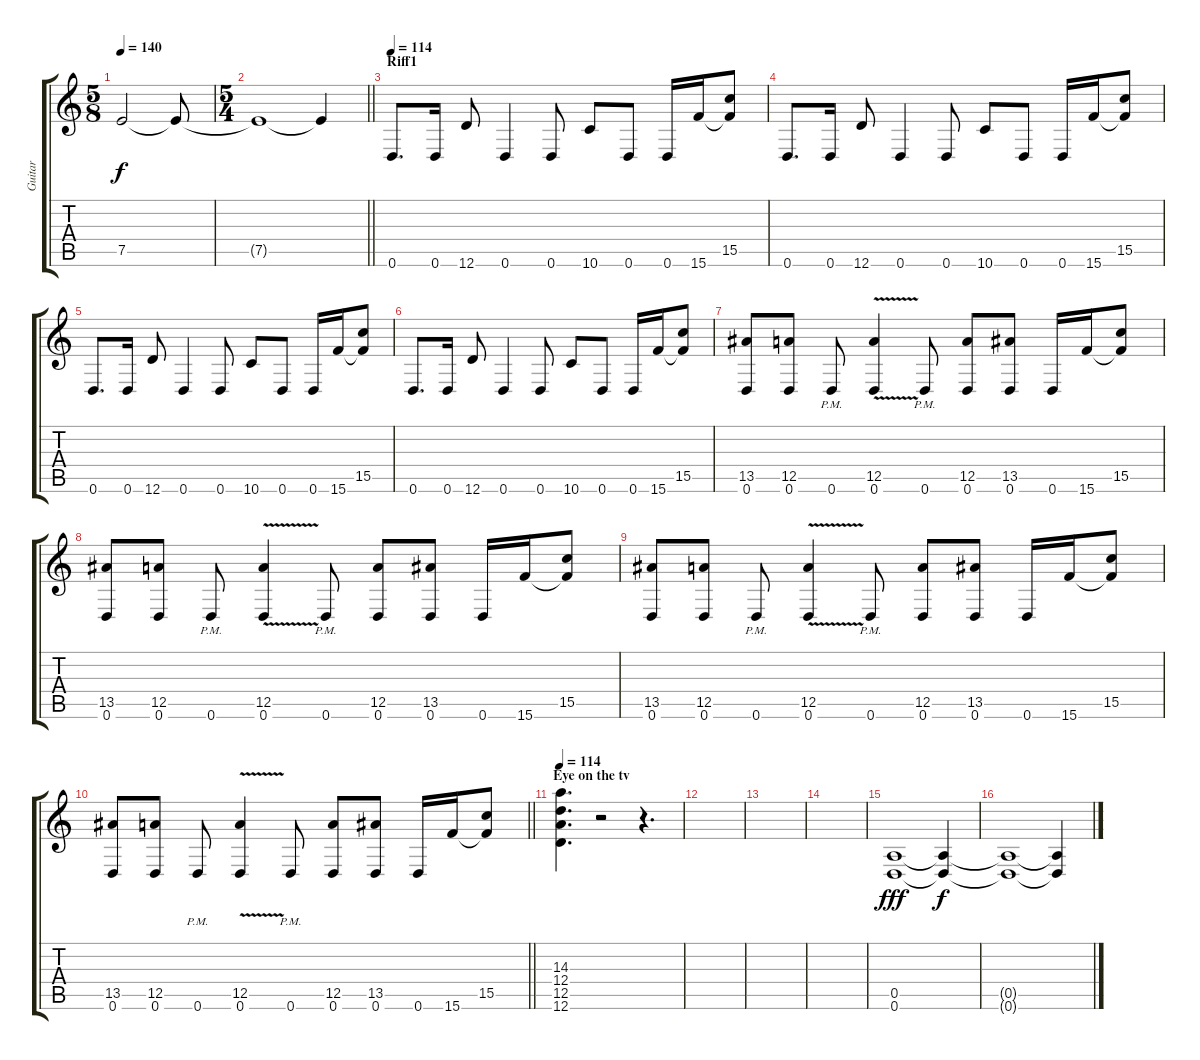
\track ("Guitar" "Guitar") {instrument distortionguitar}
\staff {score tabs}
\tuning (E4 B3 G3 D3 A2 D2) {hide}
\ts (5 8)
\tempo 140
\clef g2
\ks c
7.5{t}.2{dy f} 7.5{t}.8 |
\ts (5 4)
\barLineRight lightlight
7.5{t}.1 7.5{t}.4 |
\section ("" "Riff1")
\tempo 114
0.6.8{d volume 16} 0.6.16 12.6.8 0.6.4 0.6.8 10.6.8 0.6.8 0.6.16 15.6.16 (15.5 15.6{t}).8 |
0.6.8{d} 0.6.16 12.6.8 0.6.4 0.6.8 10.6.8 0.6.8 0.6.16 15.6.16 (15.5 15.6{t}).8 |
0.6.8{d} 0.6.16 12.6.8 0.6.4 0.6.8 10.6.8 0.6.8 0.6.16 15.6.16 (15.5 15.6{t}).8 |
0.6.8{d} 0.6.16 12.6.8 0.6.4 0.6.8 10.6.8 0.6.8 0.6.16 15.6.16 (15.5 15.6{t}).8 |
(13.5 0.6).8 (12.5 0.6).8 0.6{pm}.8 (12.5{v} 0.6).4 0.6{pm}.8 (12.5 0.6).8 (13.5 0.6).8 0.6.16 15.6.16 (15.5 15.6{t}).8 |
(13.5 0.6).8 (12.5 0.6).8 0.6{pm}.8 (12.5{v} 0.6).4 0.6{pm}.8 (12.5 0.6).8 (13.5 0.6).8 0.6.16 15.6.16 (15.5 15.6{t}).8 |
(13.5 0.6).8 (12.5 0.6).8 0.6{pm}.8 (12.5{v} 0.6).4 0.6{pm}.8 (12.5 0.6).8 (13.5 0.6).8 0.6.16 15.6.16 (15.5 15.6{t}).8 |
\barLineRight lightlight
(13.5 0.6).8 (12.5 0.6).8 0.6{pm}.8 (12.5{v} 0.6).4 0.6{pm}.8 (12.5 0.6).8 (13.5 0.6).8 0.6.16 15.6.16 (15.5 15.6{t}).8 |
\section ("" "Eye on the tv")
\tempo 114
(14.3 12.4 12.5 12.6).4{d} r.2 r.4{d} |
|
|
|
(0.5 0.6).1{dy fff volume 13} (0.5{t} 0.6{t}).4{dy f} |
(0.5{t} 0.6{t}).1 (0.5{t} 0.6{t}).4
